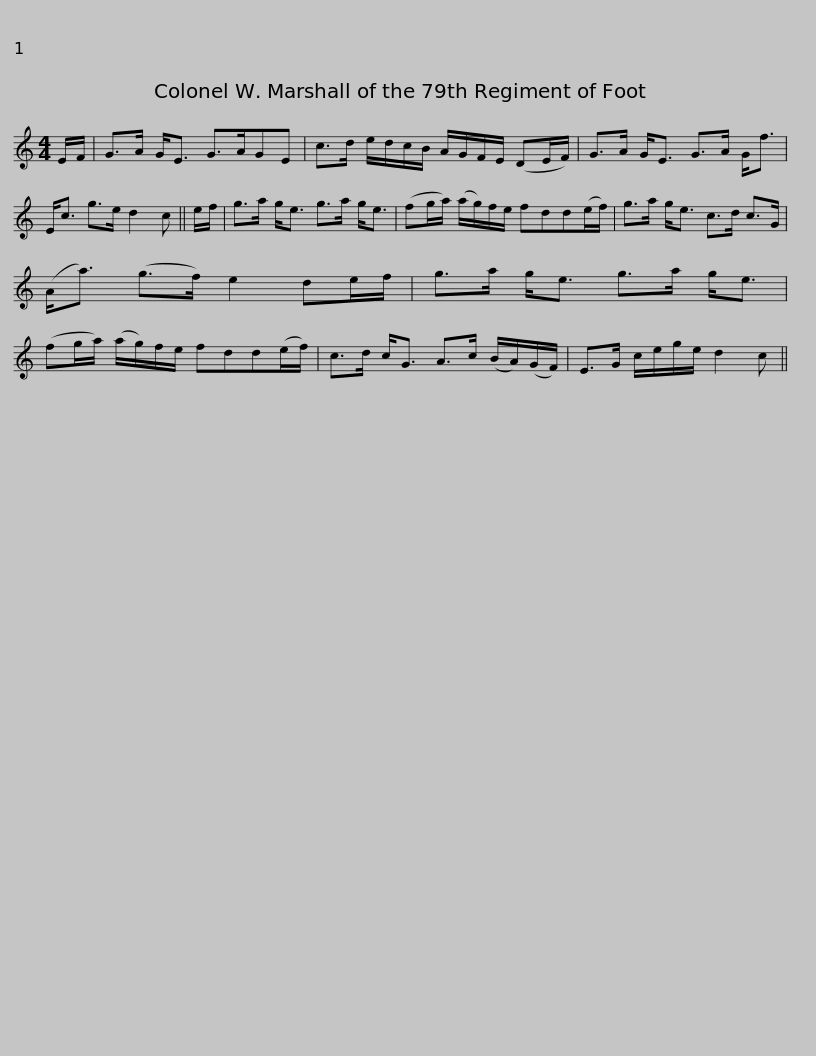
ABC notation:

X:1
L:1/8
M:4/4
I:linebreak $
K:C
V:1 treble
V:1
 E/F/ | G>A G<E G>AGE | c>d e/d/c/B/ A/G/F/E/ (DE/F/) | G>A G<E G>A G<f | E<c g>e d2 c || %5
 e/f/ |$ g>a g<e g>a g<e | (fg/a/) (a/g/)f/e/ fdd(e/f/) | g>a g<e c>d c>G | (A<a) (g>f) e2 de/f/ |$ %10
 g>a g<e g>a g<e | (fg/a/) (a/g/)f/e/ fdd(e/f/) | c>d c<G A>c (B/A/)(G/F/) | E>G c/e/g/e/ d2 c || %14
